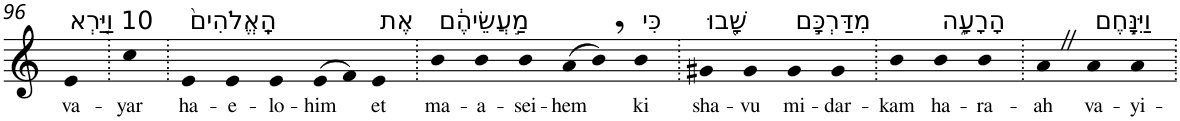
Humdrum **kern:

**kern	**text
*part1	*part1
*staff1	*staff1
*I"Piano	*
*I'Pno	*
!!LO:PB:g=z
*clefG2	*
*k[]	*
=96	=96
!LO:TX:a:t=10 וַיַּ֤רְא	!
!	!LO:LY:b
4e	va-
=97.	=97.
!	!LO:LY:b
4cc	-yar
=98.	=98.
!LO:TX:a:t=הָֽאֱלֹהִים֙	!
!	!LO:LY:b
4e	ha-
!	!LO:LY:b
4e	-e-
!	!LO:LY:b
4e	-lo-
!	!LO:LY:b
(>8e	-him
8f)	.
!LO:TX:a:t=אֶת	!
!	!LO:LY:b
4e	et
=99.	=99.
!LO:TX:a:t=מַ֣עֲשֵׂיהֶ֔ם	!
!	!LO:LY:b
4b	ma-
!	!LO:LY:b
4b	-a-
!	!LO:LY:b
4b	-sei-
!	!LO:LY:b
(>8a	-hem
8b,)	.
!LO:TX:a:t=כִּי	!
!	!LO:LY:b
4b	ki
=100.	=100.
!LO:TX:a:t=שָׁ֖בוּ	!
!	!LO:LY:b
4g#X	sha-
!	!LO:LY:b
4g#	-vu
!LO:TX:a:t=מִדַּרְכָּ֣ם	!
!	!LO:LY:b
4g#	mi-
!	!LO:LY:b
4g#	-dar-
=101.	=101.
!	!LO:LY:b
4b	-kam
!LO:TX:a:t=הָרָעָ֑ה	!
!	!LO:LY:b
4b	ha-
!	!LO:LY:b
4b	-ra-
=102.	=102.
!	!LO:LY:b
4aZ	-ah
!LO:TX:a:t=וַיִּנָּ֣חֶם	!
!	!LO:LY:b
4a	va-
!	!LO:LY:b
4a	-yi-
=.	=.
*-	*-
